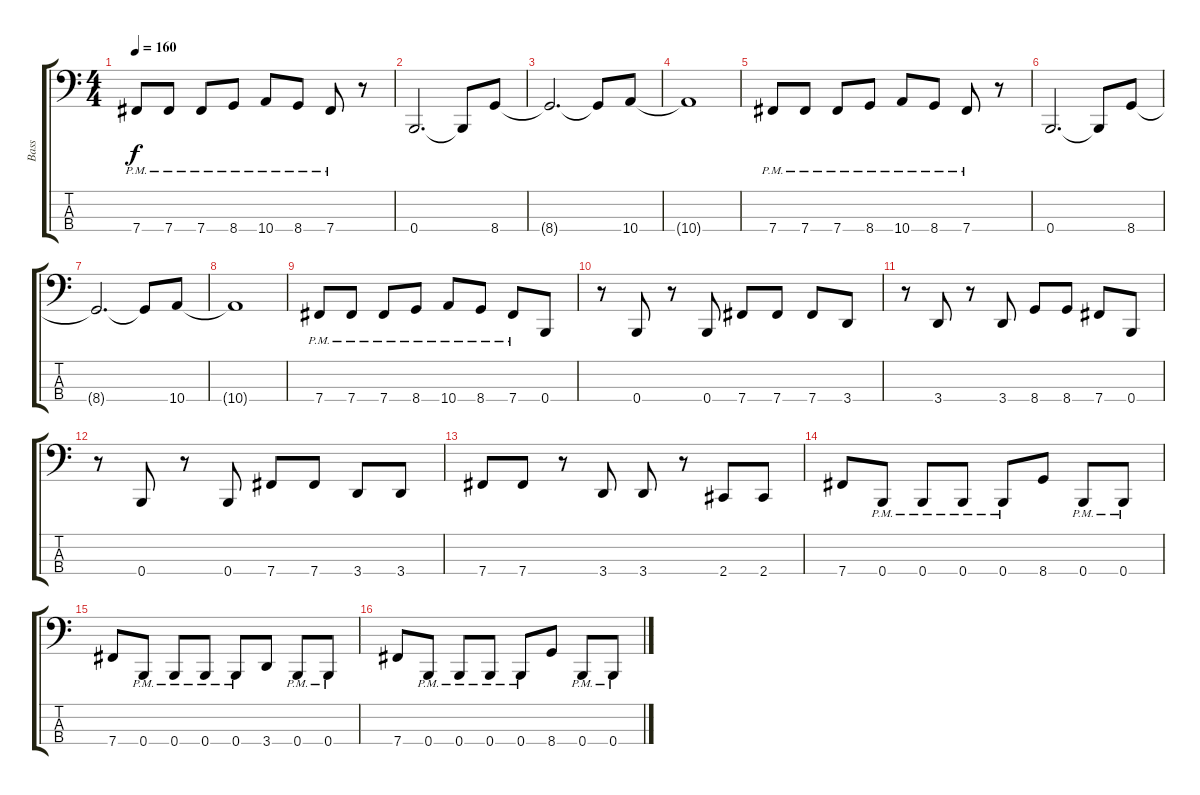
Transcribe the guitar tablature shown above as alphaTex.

\track ("Bass" "Bass") {instrument electricbassfinger}
\staff {score tabs}
\tuning (E2 B1 Gb1 B0) {hide}
\ts (4 4)
\tempo 160
\clef f4
\ks c
7.4{pm}.8{dy f} 7.4{pm}.8 7.4{pm}.8 8.4{pm}.8 10.4{pm}.8 8.4{pm}.8 7.4{pm}.8 r.8 |
0.4.2{d} 0.4{t}.8 8.4.8 |
8.4{t}.2{d} 8.4{t}.8 10.4.8 |
10.4{t}.1 |
7.4{pm}.8 7.4{pm}.8 7.4{pm}.8 8.4{pm}.8 10.4{pm}.8 8.4{pm}.8 7.4{pm}.8 r.8 |
0.4.2{d} 0.4{t}.8 8.4.8 |
8.4{t}.2{d} 8.4{t}.8 10.4.8 |
10.4{t}.1 |
7.4{pm}.8 7.4{pm}.8 7.4{pm}.8 8.4{pm}.8 10.4{pm}.8 8.4{pm}.8 7.4{pm}.8 0.4.8 |
r.8 0.4.8 r.8 0.4.8 7.4.8 7.4.8 7.4.8 3.4.8 |
r.8 3.4.8 r.8 3.4.8 8.4.8 8.4.8 7.4.8 0.4.8 |
r.8 0.4.8 r.8 0.4.8 7.4.8 7.4.8 3.4.8 3.4.8 |
7.4.8 7.4.8 r.8 3.4.8 3.4.8 r.8 2.4.8 2.4.8 |
7.4.8 0.4{pm}.8 0.4{pm}.8 0.4{pm}.8 0.4{pm}.8 8.4.8 0.4{pm}.8 0.4{pm}.8 |
7.4.8 0.4{pm}.8 0.4{pm}.8 0.4{pm}.8 0.4{pm}.8 3.4.8 0.4{pm}.8 0.4{pm}.8 |
7.4.8 0.4{pm}.8 0.4{pm}.8 0.4{pm}.8 0.4{pm}.8 8.4.8 0.4{pm}.8 0.4{pm}.8
